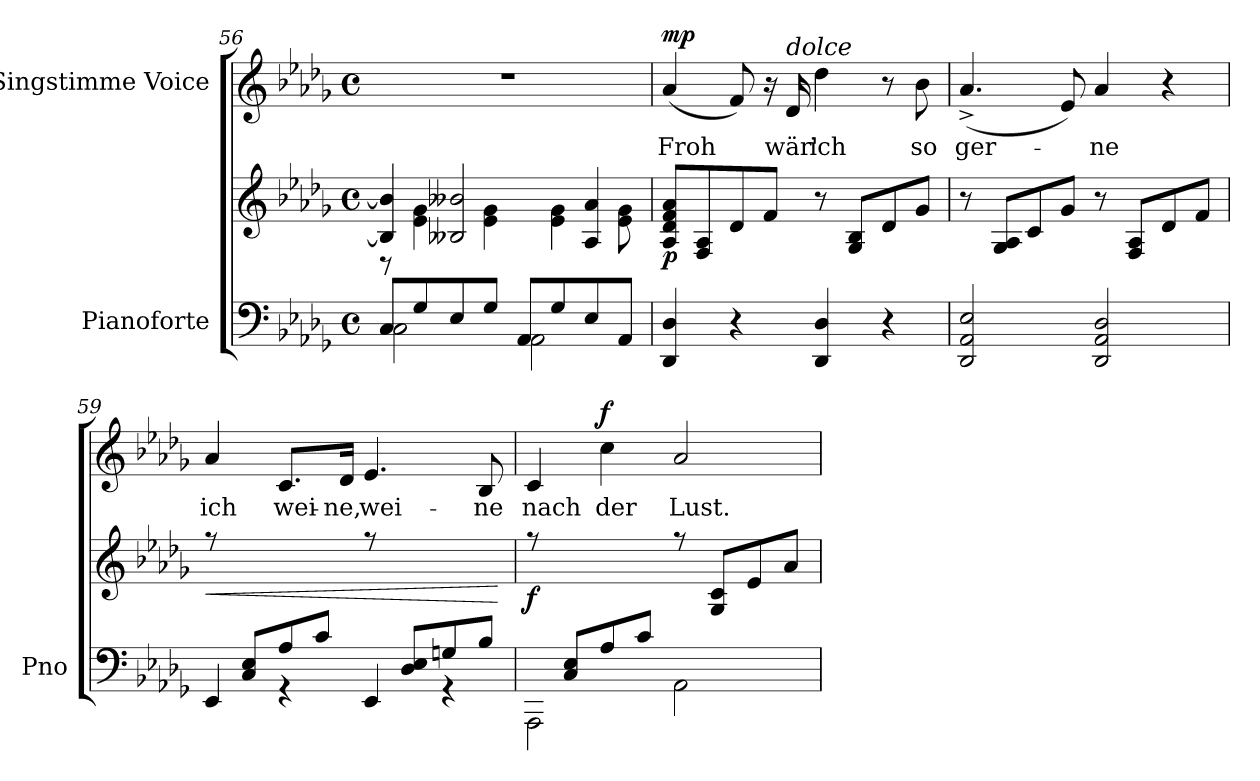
**kern	**kern	**dynam	**kern	**text	**dynam
*part2	*part2	*part2	*part1	*part1	*part1
*staff3	*staff2	*staff2/3	*staff1	*staff1	*staff1
*I"Pianoforte	*	*	*I"Singstimme Voice	*	*
*I'Pno	*	*	*	*	*
*clefF4	*clefG2	*	*clefG2	*	*
*k[b-e-a-d-g-]	*k[b-e-a-d-g-]	*	*k[b-e-a-d-g-]	*	*
*M4/4	*M4/4	*	*M4/4	*	*
*met(c)	*met(c)	*	*met(c)	*	*
*MM146	*MM146	*	*MM146	*	*
=56	=56	=56	=56	=56	=56
*^	*^	*	*^	*	*
8C/L	2C\	4B-/] 4b-/]	8r	.	1r	2ryy	.	.
8G-/	.	.	4e-\ 4g-\	.	.	.	.	.
8E-/	.	2B--X/ 2b--X/	.	.	.	.	.	.
8G-/J	.	.	4e-\ 4g-\	.	.	.	.	.
*	*	*	*	*	*MM142	*	*	*
8AA-/L	2AA-\	.	.	.	.	2ryy	.	.
8G-/	.	.	4e-\ 4g-\	.	.	.	.	.
8E-/	.	4A-/ 4a-/	.	.	.	.	.	.
8AA-/J	.	.	8e-\ 8g-\	.	.	.	.	.
*v	*v	*	*	*	*v	*v	*	*
*	*v	*v	*	*	*	*
=57	=57	=57	=57	=57	=57
*	*	*	*MM156	*	*
*	*^	*	*^	*	*
!	!	!	!	!LO:TX:a:B:t=a Tempo	!	!	!
!	!LO:TX:a:B:t=a Tempo	!	!	!	!	!	!
!	!	!	!LO:DY:b	!	!	!LO:LY:b	!LO:DY:a
*	*v	*v	*	*	*	*	*
*	*	*	*v	*v	*	*
4DD-/ 4D-/	8A-/ 8d-/ 8f/ 8a-/L	p	(<4a-/	Froh	mp
.	8F/ 8A-/	.	.	.	.
4r	8d-/	.	8f/)	.	.
.	8f/J	.	16r	.	.
!	!	!	!LO:TX:a:i:t=dolce	!	!
!	!	!	!	!LO:LY:b	!
.	.	.	16d-/	wär'	.
!	!	!	!	!LO:LY:b	!
4DD-/ 4D-/	8r	.	4dd-\	ich	.
.	8G-/ 8B-/L	.	.	.	.
4r	8d-/	.	8r	.	.
!	!	!	!	!LO:LY:b	!
.	8g-/J	.	8b-\	so	.
!!LO:PB:g=z
=58	=58	=58	=58	=58	=58
!	!	!	!	!LO:LY:b	!
2DD-/ 2AA-/ 2E-/	8r	.	(<4.a-^/	ger-	.
.	8G-/ 8A-/L	.	.	.	.
.	8c/	.	.	.	.
.	8g-/J	.	8e-/)	.	.
!	!	!	!	!LO:LY:b	!
2DD-/ 2AA-/ 2D-/	8r	.	4a-/	-ne	.
.	8F/ 8A-/L	.	.	.	.
.	8d-/	.	4r	.	.
.	8f/J	.	.	.	.
=59	=59	=59	=59	=59	=59
*	*	*	*MM158	*	*
*^	*	*	*	*	*
!	!	!	!LO:HP:b	!	!LO:LY:b	!
8ryy	4EE-/	8rff	<	4a-/	ich	.
8C/ 8E-/L	.	4.ryy	.	.	.	.
!	!	!	!	!	!LO:LY:b	!
8A-/	4rGG	.	.	8.c/L	wei-	.
8c/J	.	.	.	.	.	.
!	!	!	!	!	!LO:LY:b	!
.	.	.	.	16d-/Jk	-ne,	.
!	!	!	!	!	!LO:LY:b	!
8ryy	4EE-/	8rff	.	4.e-/	wei-	.
8D-/ 8E-/L	.	4.ryy	.	.	.	.
8Gn/	4rGG	.	.	.	.	.
!	!	!	!	!	!LO:LY:b	!
8B-/J	.	.	.	8B-/	-ne	.
*v	*v	*	*	*	*	*
.	.	[	.	.	.
=60	=60	=60	=60	=60	=60
*^	*	*	*	*	*
!	!	!	!LO:DY:b	!	!LO:LY:b	!
8ryy	2AAA-\	8rff	f	4c/	nach	.
8C/ 8E-/L	.	4.ryy	.	.	.	.
!	!	!	!	!	!LO:LY:b	!LO:DY:a
8A-/	.	.	.	4cc\	der	f
8c/J	.	.	.	.	.	.
!	!	!	!	!	!LO:LY:b	!
2ryy	2AA-\	8rff	.	2a-/	Lust.	.
.	.	8G-/ 8c/L	.	.	.	.
.	.	8e-/	.	.	.	.
.	.	8a-/J	.	.	.	.
*v	*v	*	*	*	*	*
=	=	=	=	=	=
*-	*-	*-	*-	*-	*-
